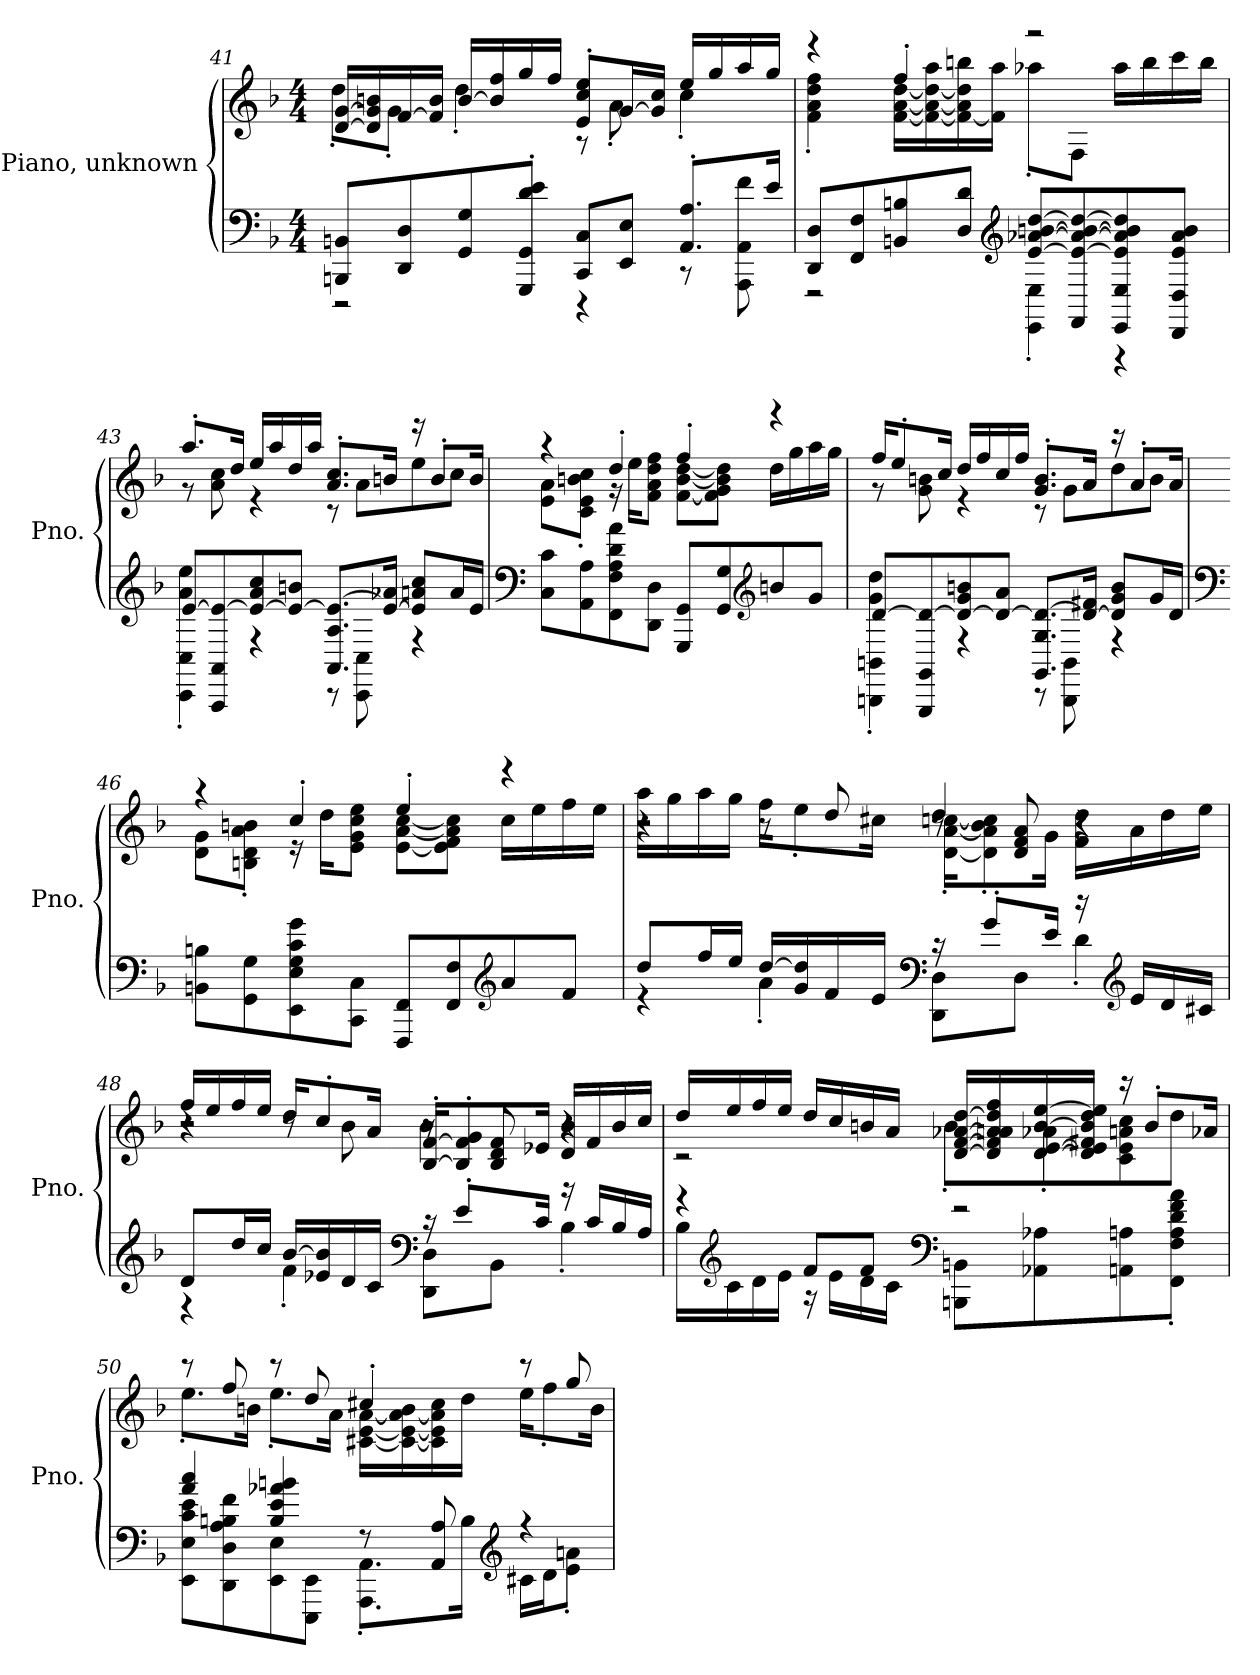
**kern	**kern
*part1	*part1
*staff2	*staff1
*I"Piano, unknown	*
*I'Pno.	*
!!LO:LB:g=z
*clefF4	*clefG2
*k[b-]	*k[b-]
*M4/4	*M4/4
=41	=41
*^	*^
8BBBn/ 8BBn/L	2r	[16d/ [16g/LL	8dd'\L
.	.	16d/] 16g/] 16bn/	.
8DD/ 8D/	.	[16f/	8g'\J
.	.	16f/] 16b/JJ	.
8GG/ 8G/	.	[16b/LL	4dd'\
.	.	16b/] 16ff/	.
8GGG/' 8GG/' 8d/' 8e/'J	.	16gg/	.
.	.	16ff/JJ	.
8CC/ 8C/L	4r	8e/' 8cc/' 8ee/'L	8r
8EE/ 8E/J	.	[16g/L	8a'\
.	.	16g/] 16cc/JJ	.
8.AA/' 8.A/'L	8r	16ee/LL	4cc'\
.	.	16gg/	.
.	8AAA\ 8AA\ 8f\	16aa/	.
16e/Jk	.	16gg/JJ	.
=42	=42	=42	=42
8DD/ 8D/L	2r	4r	4f\' 4a\' 4dd\' 4ff\'
8FF/ 8F/	.	.	.
8BBn/ 8Bn/	.	4ff'/	[16f\ [16a\ [16dd\LL
.	.	.	16f\_ 16a\_ 16dd\_ 16aa\
8D/ 8d/J	.	.	16f\_ 16a\] 16dd\] 16bbn\
.	.	.	16f\] 16aa\JJ
*clefG2	*	*	*
[8e/ [8a-X/ [8bn/ [8dd/L	4EE\' 4E\'	2r	8aa-X'\L
8FF/ 8e/_ 8a-/_ 8b/_ 8dd/_	.	.	8F\J
8EE/ 8E/ 8e/] 8a-/] 8b/] 8dd/]	4r	.	16aa-\LL
.	.	.	16bb\
8DD/ 8D/ 8e/ 8a-/ 8b/J	.	.	16ccc\
.	.	.	16bb\JJ
!!LO:LB:g=z	!!
=43	=43	=43	=43
[8e/L	4CC\' 4C\' 4a\' 4ee\'	8.aa'/L	8r
8AAA/ 8AA/ 8e/_	.	.	8a\ 8cc\
.	.	16dd/Jk	.
8e/_ 8a/ 8cc/	4r	16ee/LL	4r
.	.	16aa/	.
8e/_ 8bn/J	.	16dd/	.
.	.	16aa/JJ	.
8.AA/ 8.A/ 8.e/_L	8r	8.a/' 8.cc/'L	8r
.	8CC\ 8C\	.	8a\L
16e/_ 16a-X/Jk	.	16bn/Jk	.
8e/] 8an/ 8cc/L	4r	16r	8ee\
.	.	8b'/L	.
16a/L	.	.	8cc\J
16e/JJ	.	16b/Jk	.
*v	*v	*	*
=44	=44	=44
*clefF4	*	*
8C\ 8c\L	4r	8e\ 8a\L
8AA\ 8A\	.	8c\' 8e\' 8bn\' 8cc\'J
8FF\ 8F\ 8A\ 8d\ 8a\	4dd'/	16r
.	.	16ee\KL
8DD\ 8D\J	.	8f\ 8a\ 8dd\ 8ff\J
8GGG/ 8GG/L	4ff'/	[8f\ [8b\ [8dd\L
8GG/ 8G/	.	8f\] 8g\ 8b\] 8dd\]J
*clefG2	*	*
8bn/	4r	16dd\LL
.	.	16gg\
8g/J	.	16aa\
.	.	16gg\JJ
!!LO:LB:g=z	!!
=45	=45	=45
*^	*	*
[8d/L	4BBBn\' 4BBn\' 4g\' 4dd\'	16ff/KL	8r
.	.	8ee'/	.
8GGG/ 8GG/ 8d/_	.	.	8g\ 8bn\
.	.	16cc/Jk	.
8d/_ 8g/ 8bn/	4r	16dd/LL	4r
.	.	16ff/	.
8d/_ 8a/J	.	16cc/	.
.	.	16ff/JJ	.
8.GG/ 8.G/ 8.d/_L	8r	8.g/' 8.b/'L	8r
.	8BBB\ 8BB\	.	8g\L
16d/_ 16f#X/Jk	.	16a/Jk	.
8d/] 8g/ 8b/L	4r	16r	8dd\
.	.	8a'/L	.
16g/L	.	.	8b\J
16d/JJ	.	16a/Jk	.
*v	*v	*	*
=46	=46	=46
*clefF4	*	*
8BBn\ 8Bn\L	4r	8d\ 8g\L
8GG\ 8G\	.	8Bn\' 8d\' 8a\' 8bn\'J
8EE\ 8E\ 8G\ 8c\ 8g\	4cc'/	16r
.	.	16dd\KL
8CC\ 8C\J	.	8e\ 8g\ 8cc\ 8ee\J
8FFF/ 8FF/L	4ee'/	[8e\ [8a\ [8cc\L
8FF/ 8F/	.	8e\] 8f\ 8a\] 8cc\]J
*clefG2	*	*
8a/	4r	16cc\LL
.	.	16ee\
8f/J	.	16ff\
.	.	16ee\JJ
!!LO:LB:g=z
=47	=47	=47
*^	*	*^
8dd/L	4r	4r	16aa\LL	2r
.	.	.	16gg\	.
16ff/L	.	.	16aa\	.
16ee/JJ	.	.	16gg\JJ	.
[16dd/LL	4a'\	8r	16ff\KL	.
16g/ 16dd/]	.	.	8ee'\	.
16f/	.	8dd/	.	.
16e/JJ	.	.	16cc#X\Jk	.
*clefF4	*	*	*	*
16r	8DD\ 8D\L	4dd/	[16d\' [16a\' [16ccn\'KL	8r
8g'/L	.	.	8d\]' 8a\]' 8b-\' 8cc\]'	.
.	8D\J	.	.	8d/ 8f/ 8a/
16e/Jk	.	.	16g\Jk	.
16r	4d'\	4r	16f\ 16dd\LL	4r
*clefG2	*	*	*	*
16e/LL	.	.	16a\	.
16d/	.	.	16dd\	.
16c#X/JJ	.	.	16ee\JJ	.
!!LO:LB:g=z	!!	!!
=48	=48	=48	=48	=48
8d/L	4r	16ff/LL	4r	2r
.	.	16ee/	.	.
16dd/L	.	16ff/	.	.
16cc/JJ	.	16ee/JJ	.	.
[16b-/LL	4f'\	16dd/KL	8r	.
16e-X/ 16b-/]	.	8cc'/	.	.
16d/	.	.	8b-\	.
16c/JJ	.	16a/Jk	.	.
*clefF4	*	*	*	*
16r	8DD\ 8D\L	[16B-/' [16f/'KL	4b-\	8r
8e-'/L	.	8B-/]' 8f/]' 8g/'	.	.
.	8BB-\J	.	.	8B-/ 8d/ 8f/
16c/Jk	.	16e-X/Jk	.	.
16r	4B-'\	16d/ 16b-/LL	4r	4r
16c/LL	.	16f/	.	.
16B-/	.	16b-/	.	.
16A/JJ	.	16cc/JJ	.	.
*	*	*	*v	*v
!!LO:PB:g=z
=49	=49	=49	=49
4r	16B-\LL	16dd/LL	2r
*clefG2	*	*	*
.	16c\	16ee/	.
.	16d\	16ff/	.
.	16e\JJ	16ee/JJ	.
8f/L	16r	16dd/LL	.
.	16e\LL	16cc/	.
8f/J	16d\	16bn/	.
.	16c\JJ	16a/JJ	.
*clefF4	*	*	*
2r	8BBBn\ 8BBn\L	[16d/ [16f/ [16a-X/ [16dd/LL	8b'\L
.	.	16d/] 16f/] 16a-/] 16an/ 16dd/] 16ff/	.
.	8AA-X\ 8A-X\	[16d/ [16e/ [16b/ [16ee/	8a-X'\
.	.	16d/] 16e/] 16f#X/ 16b/] 16dd/ 16ee/]JJ	.
.	8AAn\ 8An\	16r	8c\ 8e\ 8an\ 8cc\
.	.	8b'/L	.
.	8FF\' 8F\' 8A\' 8d\' 8f\' 8a\'J	.	8dd\J
.	.	16a-X/Jk	.
!!LO:LB:g=z	!!
=50	=50	=50	=50
4a/ 4cc/	8EE\ 8E\ 8c\ 8e\L	8r	8.ee'\L
.	8DD\ 8D\ 8A\ 8Bn\ 8f\	8ff/	.
.	.	.	16bn\Jk
4B/ 4e/ 4a-X/ 4bn/	8EE\ 8E\	8r	8.ee'\L
.	8EEE\ 8EE\J	8dd/	.
.	.	.	16a\Jk
8r	8.AAA\' 8.AA\'L	4cc#X'/	[16c#X\ [16e\ [16a\LL
.	.	.	16c#\_ 16e\_ 16a\_ 16b\
8AA/ 8A/	.	.	16c#\] 16e\] 16a\] 16cc#\
.	16B\Jk	.	16dd\JJ
*clefG2	*	*	*
4r	16c#X\LL	8r	16ee\KL
.	16d\J	.	8ff'\
.	8e\' 8an\'J	8gg/	.
.	.	.	16b\Jk
*v	*v	*	*
*	*v	*v
=	=
*-	*-
